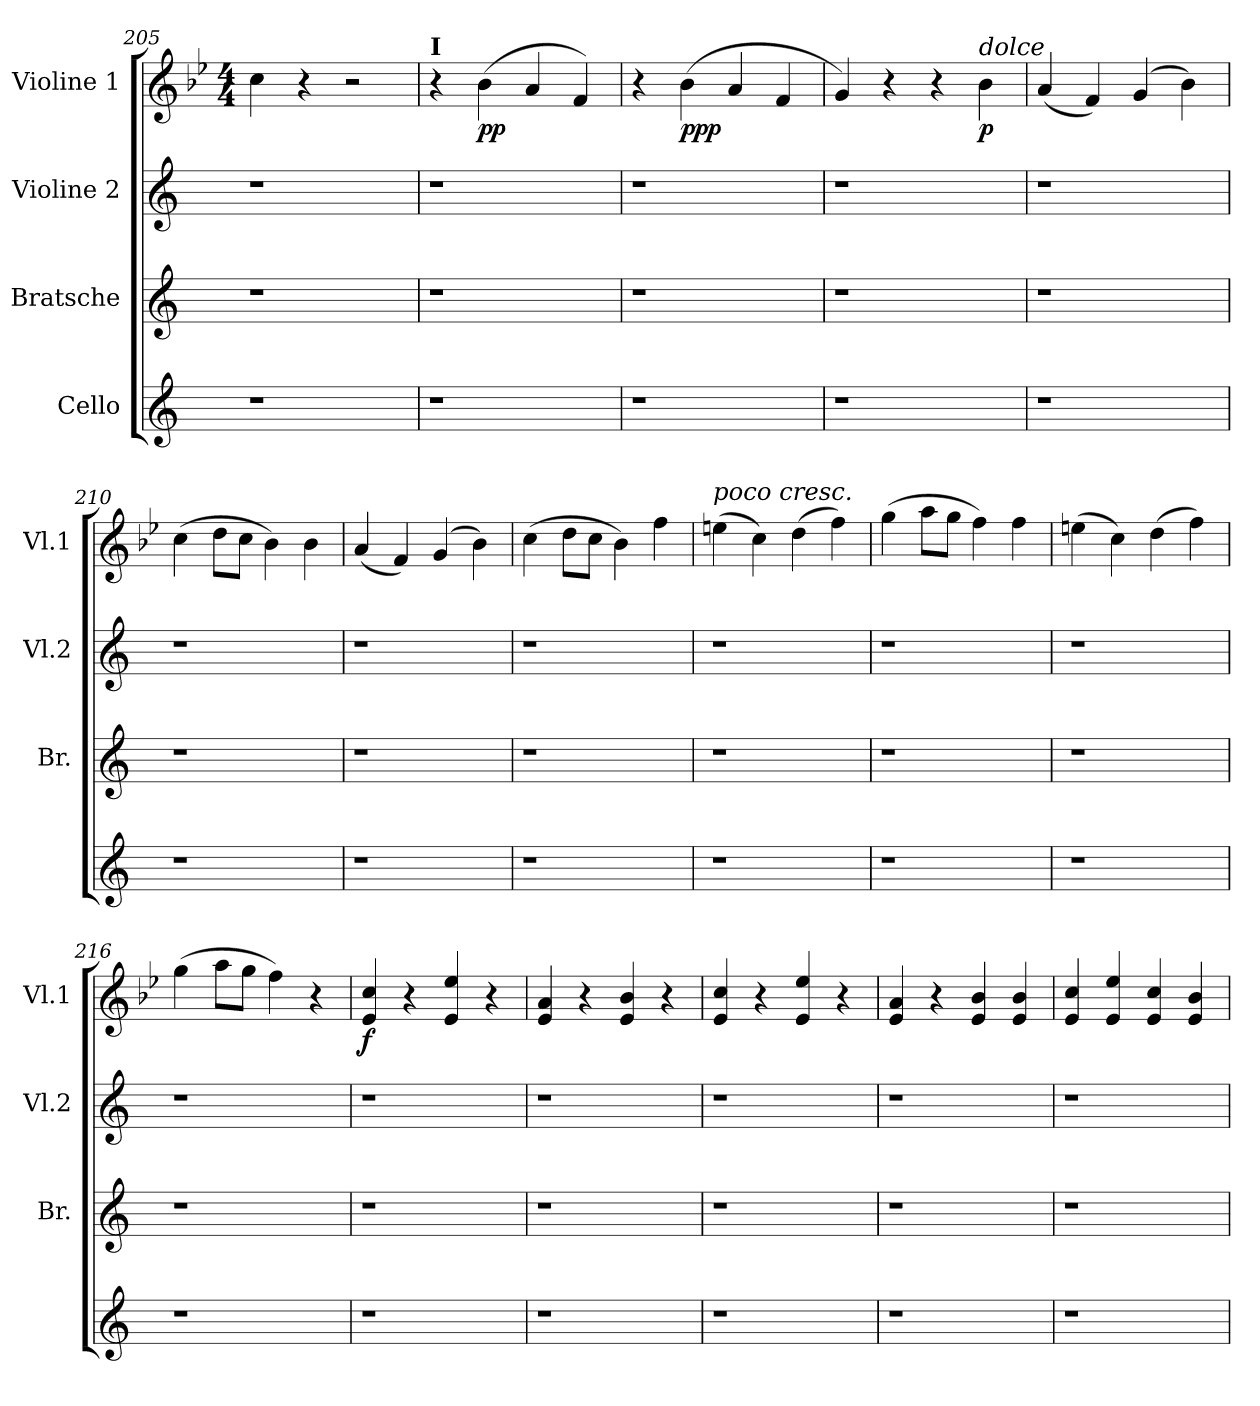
**kern	**kern	**kern	**kern	**dynam
*part4	*part3	*part2	*part1	*part1
*staff4	*staff3	*staff2	*staff1	*staff1
*I"Cello	*I"Bratsche	*I"Violine 2	*I"Violine 1	*
*	*I'Br.	*I'Vl.2	*I'Vl.1	*
!!LO:PB:g=z
*clefG2	*clefG2	*clefG2	*clefG2	*
*k[]	*k[]	*k[]	*k[b-e-]	*
*	*	*	*M4/4	*
=205	=205	=205	=205	=205
1r	1r	1r	4cc\	.
.	.	.	4r	.
.	.	.	2r	.
!!LO:LB:g=z
=206	=206	=206	=206	=206
!	!	!	!LO:TX:a:B:t=I	!
1r	1r	1r	4r	.
!	!	!	!	!LO:DY:b
.	.	.	(4b-\	pp
.	.	.	4a/	.
.	.	.	4f/)	.
=207	=207	=207	=207	=207
1r	1r	1r	4r	.
!	!	!	!	!LO:DY:b
.	.	.	(4b-\	ppp
.	.	.	4a/	.
.	.	.	4f/	.
=208	=208	=208	=208	=208
1r	1r	1r	4g/)	.
.	.	.	4r	.
.	.	.	4r	.
!	!	!	!LO:TX:a:i:t=dolce	!
!	!	!	!	!LO:DY:b
.	.	.	4b-\	p
=209	=209	=209	=209	=209
1r	1r	1r	(4a/	.
.	.	.	4f/)	.
.	.	.	(4g/	.
.	.	.	4b-\)	.
=210	=210	=210	=210	=210
1r	1r	1r	(4cc\	.
.	.	.	8dd\L	.
.	.	.	8cc\J	.
.	.	.	4b-\)	.
.	.	.	4b-\	.
=211	=211	=211	=211	=211
1r	1r	1r	(4a/	.
.	.	.	4f/)	.
.	.	.	(4g/	.
.	.	.	4b-\)	.
!!LO:LB:g=z
=212	=212	=212	=212	=212
1r	1r	1r	(4cc\	.
.	.	.	8dd\L	.
.	.	.	8cc\J	.
.	.	.	4b-\)	.
.	.	.	4ff\	.
!!LO:LB:g=z
=213	=213	=213	=213	=213
!	!	!	!LO:TX:a:i:t=poco cresc.	!
1r	1r	1r	(4een\	.
.	.	.	4cc\)	.
.	.	.	(4dd\	.
.	.	.	4ff\)	.
=214	=214	=214	=214	=214
1r	1r	1r	(4gg\	.
.	.	.	8aa\L	.
.	.	.	8gg\J	.
.	.	.	4ff\)	.
.	.	.	4ff\	.
=215	=215	=215	=215	=215
1r	1r	1r	(4een\	.
.	.	.	4cc\)	.
.	.	.	(4dd\	.
.	.	.	4ff\)	.
=216	=216	=216	=216	=216
1r	1r	1r	(4gg\	.
.	.	.	8aa\L	.
.	.	.	8gg\J	.
.	.	.	4ff\)	.
.	.	.	4r	.
=217	=217	=217	=217	=217
!	!	!	!	!LO:DY:b
1r	1r	1r	4e-/ 4cc/	f
.	.	.	4r	.
.	.	.	4e-/ 4ee-/	.
.	.	.	4r	.
!!LO:PB:g=z
=218	=218	=218	=218	=218
1r	1r	1r	4e-/ 4a/	.
.	.	.	4r	.
.	.	.	4e-/ 4b-/	.
.	.	.	4r	.
!!LO:LB:g=z
=219	=219	=219	=219	=219
1r	1r	1r	4e-/ 4cc/	.
.	.	.	4r	.
.	.	.	4e-/ 4ee-/	.
.	.	.	4r	.
=220	=220	=220	=220	=220
1r	1r	1r	4e-/ 4a/	.
.	.	.	4r	.
.	.	.	4e-/ 4b-/	.
.	.	.	4e-/ 4b-/	.
=221	=221	=221	=221	=221
1r	1r	1r	4e-/ 4cc/	.
.	.	.	4e-/ 4ee-/	.
.	.	.	4e-/ 4cc/	.
.	.	.	4e-/ 4b-/	.
=	=	=	=	=
*-	*-	*-	*-	*-
